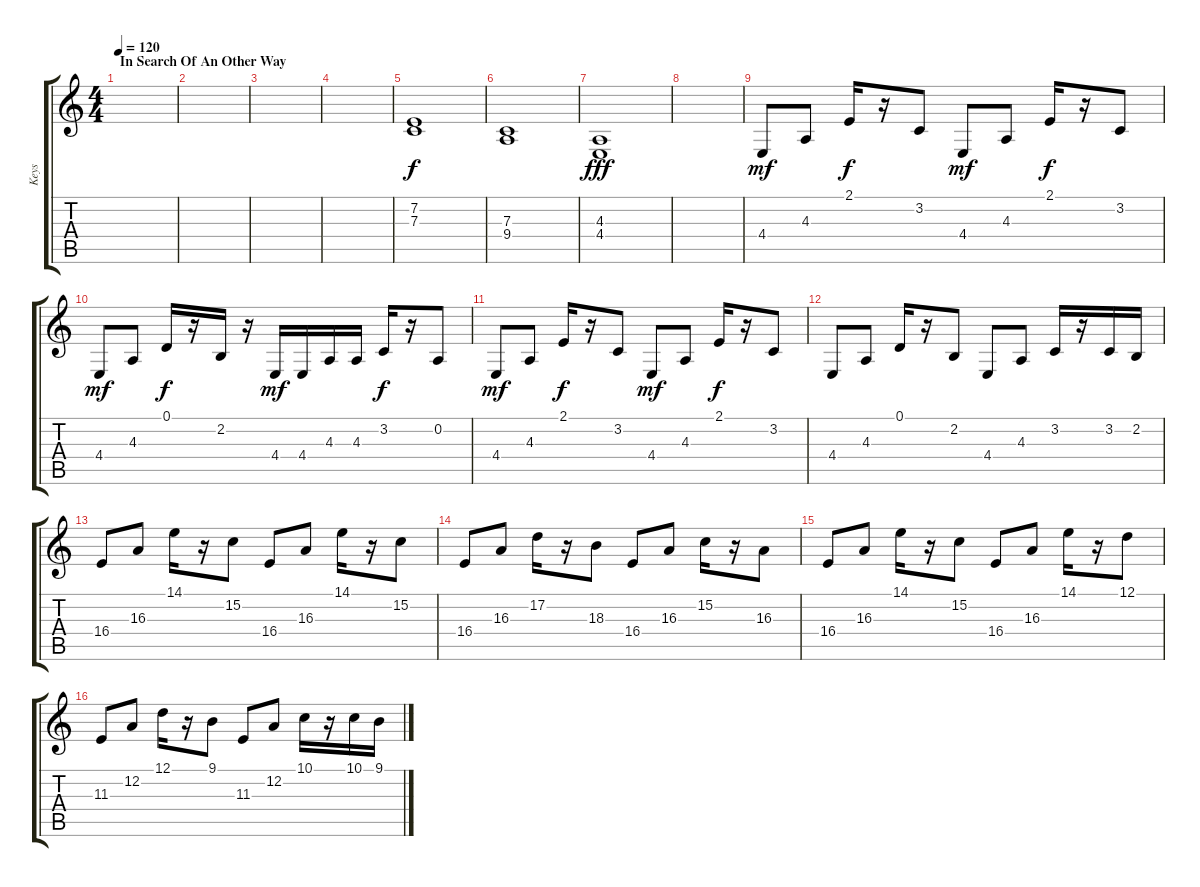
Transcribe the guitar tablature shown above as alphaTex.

\track ("Keys" "Keys") {instrument clarinet}
\staff {score tabs}
\tuning (D4 A3 F3 C3 G2 D2) {hide}
\ts (4 4)
\section ("" "In Search Of An Other Way")
\tempo 120
\clef g2
\ks c
|
|
|
|
(7.2 7.3).1{dy f volume 11 balance 7} |
(7.3 9.4).1{volume 12 balance 11} |
(4.3 4.4).1{dy fff volume 9 balance 10} |
|
4.4.8{dy mf volume 15 balance 8 instrument clarinet} 4.3.8 2.1.16{dy f} r.16 3.2.8 4.4.8{dy mf} 4.3.8 2.1.16{dy f} r.16 3.2.8 |
4.4.8{dy mf} 4.3.8 0.1.16{dy f} r.16 2.2.16 r.16 4.4.16{dy mf} 4.4.16 4.3.16 4.3.16 3.2.16{dy f} r.16 0.2.8 |
4.4.8{dy mf} 4.3.8 2.1.16{dy f} r.16 3.2.8 4.4.8{dy mf} 4.3.8 2.1.16{dy f} r.16 3.2.8 |
4.4.8 4.3.8 0.1.16 r.16 2.2.8 4.4.8 4.3.8 3.2.16 r.16 3.2.16 2.2.16 |
16.4.8 16.3.8 14.1.16 r.16 15.2.8 16.4.8 16.3.8 14.1.16 r.16 15.2.8 |
16.4.8 16.3.8 17.2.16 r.16 18.3.8 16.4.8 16.3.8 15.2.16 r.16 16.3.8 |
16.4.8 16.3.8 14.1.16 r.16 15.2.8 16.4.8 16.3.8 14.1.16 r.16 12.1.8 |
11.3.8 12.2.8 12.1.16 r.16 9.1.8 11.3.8 12.2.8 10.1.16 r.16 10.1.16 9.1.16
